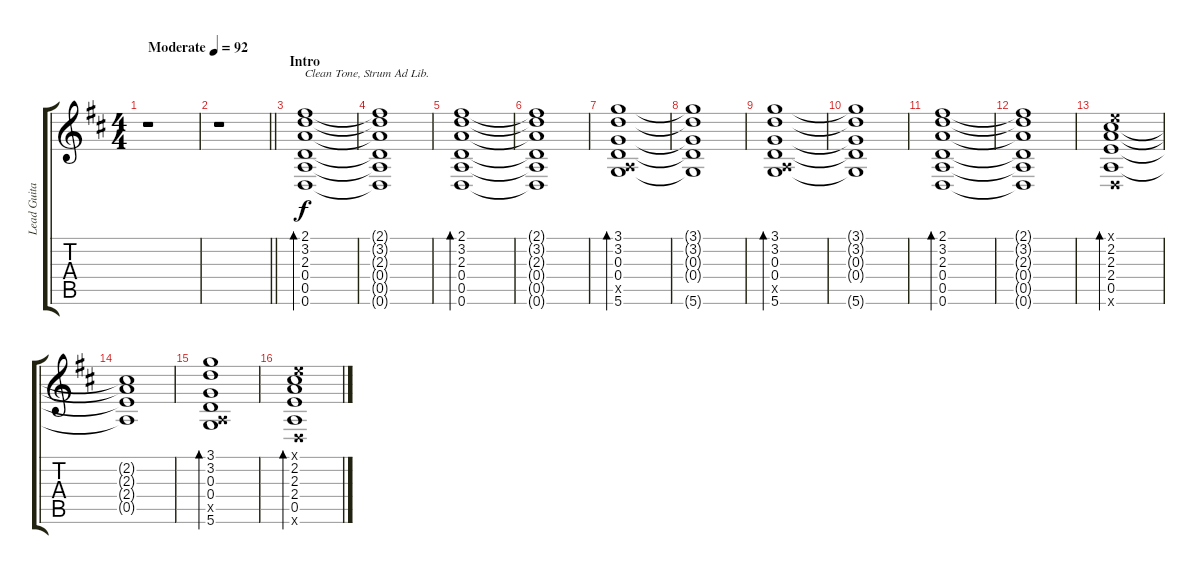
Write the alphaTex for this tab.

\track ("Lead Guitar" "Lead Guita") {instrument overdrivenguitar}
\staff {score tabs}
\tuning (E4 B3 G3 D3 A2 D2) {hide}
\ts (4 4)
\tempo (92 "Moderate")
\clef g2
\ks d
r.1{dy f instrument overdrivenguitar} |
\barLineRight lightlight
r.1 |
\section ("" "Intro")
(2.1 3.2 2.3 0.4 0.5 0.6).1{bd 240 txt "Clean Tone, Strum Ad Lib." volume 4} |
(2.1{t} 3.2{t} 2.3{t} 0.4{t} 0.5{t} 0.6{t}).1 |
(2.1 3.2 2.3 0.4 0.5 0.6).1{bd 240} |
(2.1{t} 3.2{t} 2.3{t} 0.4{t} 0.5{t} 0.6{t}).1 |
(3.1 3.2 0.3 0.4 0.5{x} 5.6).1{bd 240} |
(3.1{t} 3.2{t} 0.3{t} 0.4{t} 5.6{t}).1 |
(3.1 3.2 0.3 0.4 0.5{x} 5.6).1{bd 240} |
(3.1{t} 3.2{t} 0.3{t} 0.4{t} 5.6{t}).1 |
(2.1 3.2 2.3 0.4 0.5 0.6).1{bd 240} |
(2.1{t} 3.2{t} 2.3{t} 0.4{t} 0.5{t} 0.6{t}).1 |
(0.1{x} 2.2 2.3 2.4 0.5 0.6{x}).1{bd 240} |
(2.2{t} 2.3{t} 2.4{t} 0.5{t}).1 |
(3.1 3.2 0.3 0.4 0.5{x} 5.6).1{bd 240} |
(0.1{x} 2.2 2.3 2.4 0.5 0.6{x}).1{bd 240}
